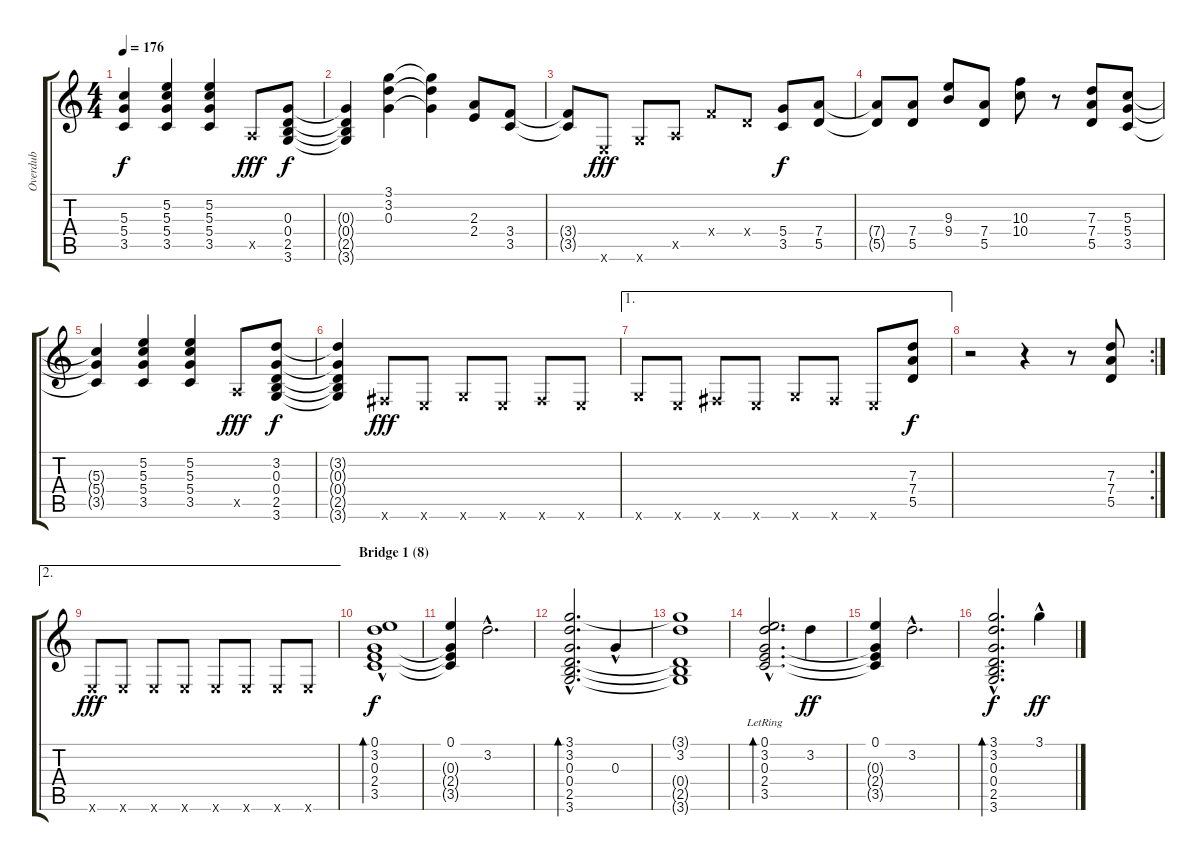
\track ("Overdub" "Overdub") {instrument fretlessbass}
\staff {score tabs}
\tuning (E4 B3 G3 D3 A2 E2) {hide}
\ts (4 4)
\tempo 176
\clef g2
\ks c
(5.3{t} 5.4{t} 3.5{t}).4{dy f} (5.2 5.3 5.4 3.5).4 (5.2 5.3 5.4 3.5).4 0.5{x}.8{dy fff} (0.3 0.4 2.5 3.6).8{dy f} |
(0.3{t} 0.4{t} 2.5{t} 3.6{t}).4 (3.1 3.2 0.3).4 (3.1{t} 3.2{t} 0.3{t}).4 (2.3 2.4).8 (3.4 3.5).8 |
(3.4{t} 3.5{t}).8 0.6{x}.8{dy fff} 3.6{x}.8 0.5{x}.8 3.4{x}.8 0.4{x}.8 (5.4 3.5).8{dy f} (7.4 5.5).8 |
(7.4{t} 5.5{t}).8 (7.4 5.5).8 (9.3 9.4).8 (7.4 5.5).8 (10.3 10.4).8 r.8 (7.3 7.4 5.5).8 (5.3 5.4 3.5).8 |
(5.3{t} 5.4{t} 3.5{t}).4 (5.2 5.3 5.4 3.5).4 (5.2 5.3 5.4 3.5).4 0.5{x}.8{dy fff} (3.2 0.3 0.4 2.5 3.6).8{dy f} |
(3.2{t} 0.3{t} 0.4{t} 2.5{t} 3.6{t}).4 2.6{x}.8{dy fff} 0.6{x}.8 3.6{x}.8 0.6{x}.8 2.6{x}.8 0.6{x}.8 |
\ae 1
3.6{x}.8 0.6{x}.8 2.6{x}.8 0.6{x}.8 3.6{x}.8 2.6{x}.8 0.6{x}.8 (7.3 7.4 5.5).8{dy f} |
\rc 2
r.2 r.4 r.8 (7.3 7.4 5.5).8 |
\ae 2
0.6{x}.8{dy fff} 0.6{x}.8 0.6{x}.8 0.6{x}.8 0.6{x}.8 0.6{x}.8 0.6{x}.8 0.6{x}.8 |
\section ("" "Bridge 1 (8)")
(0.1 3.2 0.3{hac} 2.4{hac} 3.5{hac}).1{bd 240 dy f} |
(0.1 0.3{t} 2.4{t} 3.5{t}).4 3.2{hac}.2{d} |
(3.1{hac} 3.2{hac} 0.3{hac} 0.4{hac} 2.5{hac} 3.6{hac}).2{d bd 240} 0.3{hac}.4 |
(3.1{t} 3.2 0.4{t} 2.5{t} 3.6{t}).1 |
(0.1{lr} 3.2{hac lr} 0.3{lr} 2.4{lr} 3.5{lr}).2{d bd 240} 3.2.4{dy ff} |
(0.1 0.3{t} 2.4{t} 3.5{t}).4 3.2{hac}.2{d} |
(3.1{hac} 3.2 0.3 0.4 2.5 3.6).2{d bd 240 dy f} 3.1{hac}.4{dy ff}
